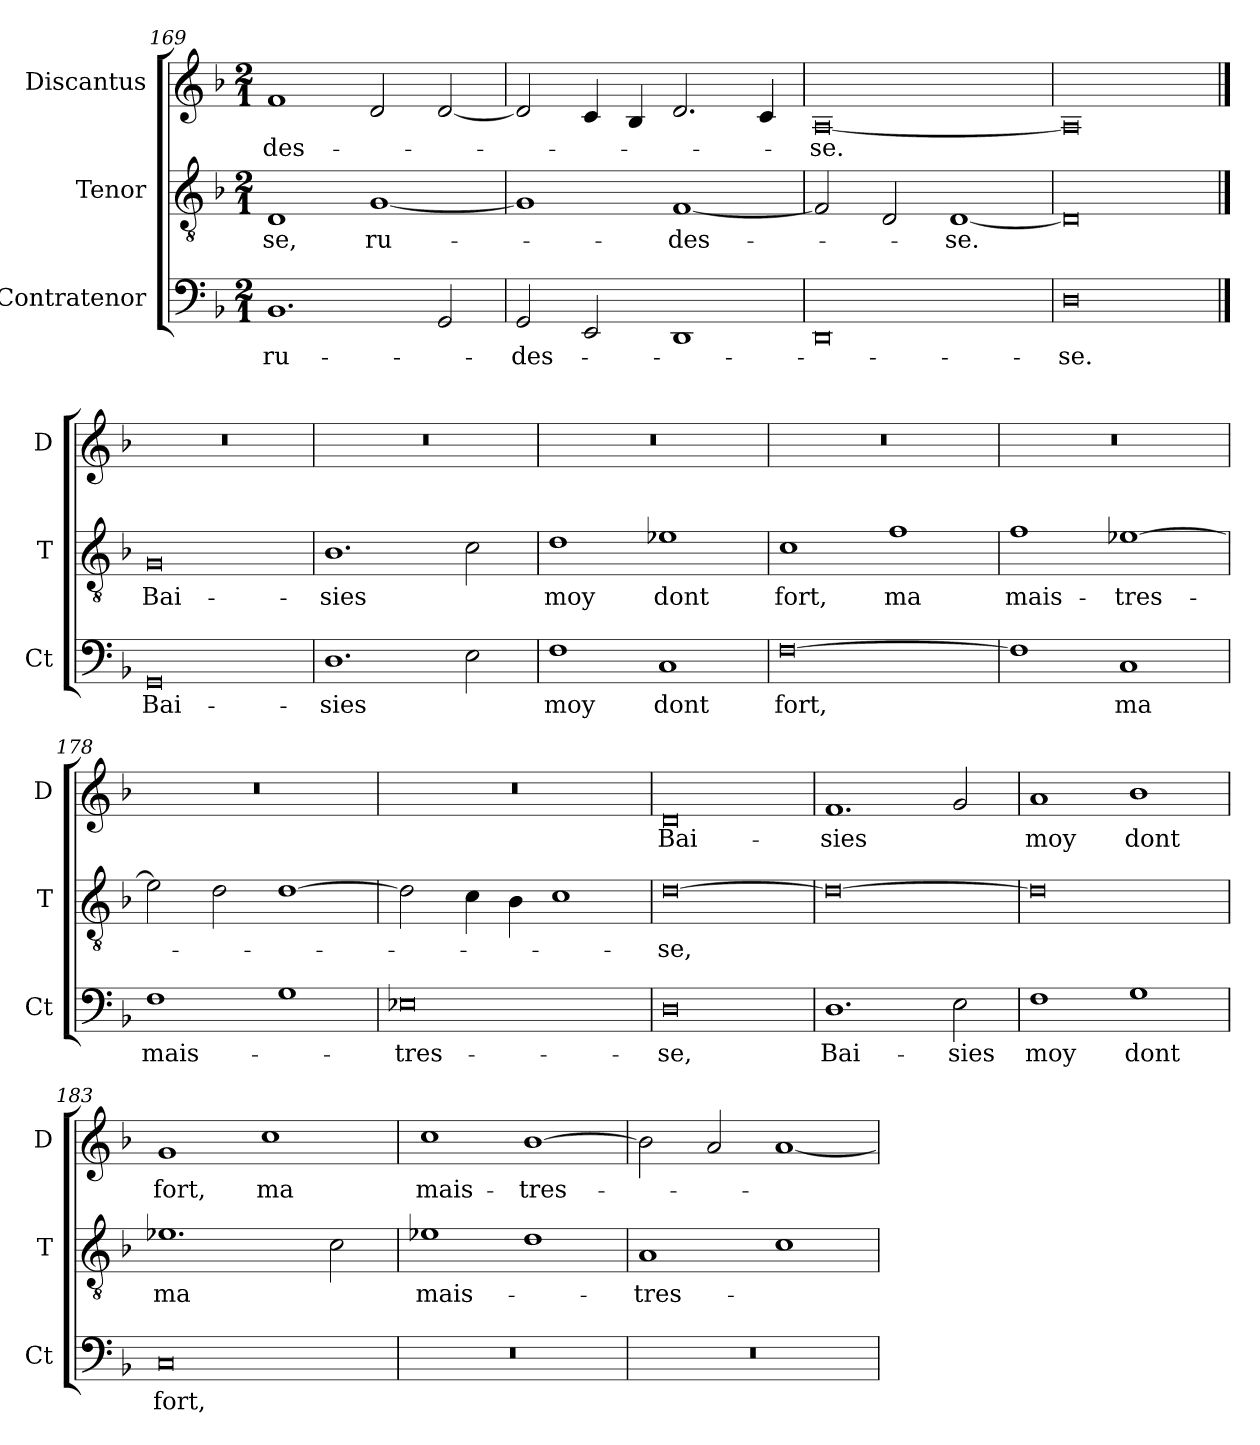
**kern	**text	**kern	**text	**kern	**text
*part3	*part3	*part2	*part2	*part1	*part1
*staff3	*staff3	*staff2	*staff2	*staff1	*staff1
*I"Contratenor	*	*I"Tenor	*	*I"Discantus	*
*I'Ct	*	*I'T	*	*I'D	*
*clefF4	*	*clefGv2	*	*clefG2	*
*k[b-]	*	*k[b-]	*	*k[b-]	*
*M2/1	*	*M2/1	*	*M2/1	*
=169	=169	=169	=169	=169	=169
1.BB-	ru-	1D	-se,	1f	-des-
.	.	[1G	ru-	2d/	.
2GG/	.	.	.	[2d/	.
=170	=170	=170	=170	=170	=170
2GG/	-des-	1G]	.	2d/]	.
2EE/	.	.	.	4c/	.
.	.	.	.	4B-/	.
1DD	.	[1F	-des-	2.d/	.
.	.	.	.	4c/	.
=171	=171	=171	=171	=171	=171
0DD	.	2F/]	.	[0A	-se.
.	.	2D/	.	.	.
.	.	[1D	-se.	.	.
=172	=172	=172	=172	=172	=172
0D	-se.	0D]	.	0A]	.
==173	==173	==173	==173	==173	==173
0GG	Bai-	0G	Bai-	0r	.
=174	=174	=174	=174	=174	=174
1.D	-sies	1.B-	-sies	0r	.
2E\	.	2c\	.	.	.
=175	=175	=175	=175	=175	=175
1F	moy	1d	moy	0r	.
1C	dont	1e-X	dont	.	.
=176	=176	=176	=176	=176	=176
[0F	fort,	1c	fort,	0r	.
.	.	1f	ma	.	.
=177	=177	=177	=177	=177	=177
1F]	.	1f	mais-	0r	.
1C	ma	[1e-X	-tres-	.	.
=178	=178	=178	=178	=178	=178
1F	mais-	2e-\]	.	0r	.
.	.	2d\	.	.	.
1G	.	[1d	.	.	.
=179	=179	=179	=179	=179	=179
0E-X	-tres-	2d\]	.	0r	.
.	.	4c\	.	.	.
.	.	4B-\	.	.	.
.	.	1c	.	.	.
=180	=180	=180	=180	=180	=180
0D	-se,	[0d	-se,	0d	Bai-
=181	=181	=181	=181	=181	=181
1.D	Bai-	0d_	.	1.f	-sies
2E\	-sies	.	.	2g/	.
=182	=182	=182	=182	=182	=182
1F	moy	0d]	.	1a	moy
1G	dont	.	.	1b-	dont
=183	=183	=183	=183	=183	=183
0C	fort,	1.e-X	ma	1g	fort,
.	.	.	.	1cc	ma
.	.	2c\	.	.	.
=184	=184	=184	=184	=184	=184
0r	.	1e-X	mais-	1cc	mais-
.	.	1d	.	[1b-	-tres-
=185	=185	=185	=185	=185	=185
0r	.	1A	-tres-	2b-\]	.
.	.	.	.	2a/	.
.	.	1c	.	[1a	.
=	=	=	=	=	=
*-	*-	*-	*-	*-	*-
